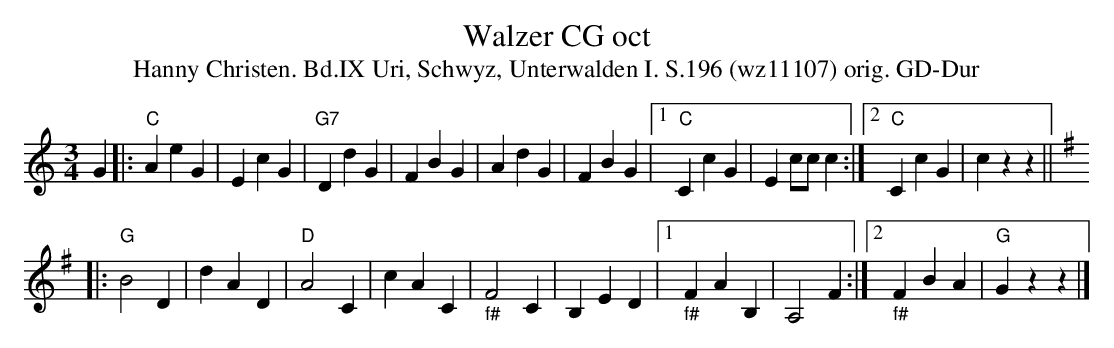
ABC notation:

X:1
T:Walzer CG oct
T:Hanny Christen. Bd.IX Uri, Schwyz, Unterwalden I. S.196 (wz11107) orig. GD-Dur
M:3/4
L:1/4
K:Cmaj
G |: "C"A e G | E c G | "G7"D d G | F B G | A d G | F B G |1 "C"C c G | E c/2c/2 c :|2 "C"C c G | c zz ||
K:Gmaj
|: "G"B2 D | d A D | "D"A2 C | c A C | "_f#"F2 C | B, E D |1 "_f#"F A B, | A,2 F :|2 "_f#"F B A | "G"G zz |]
